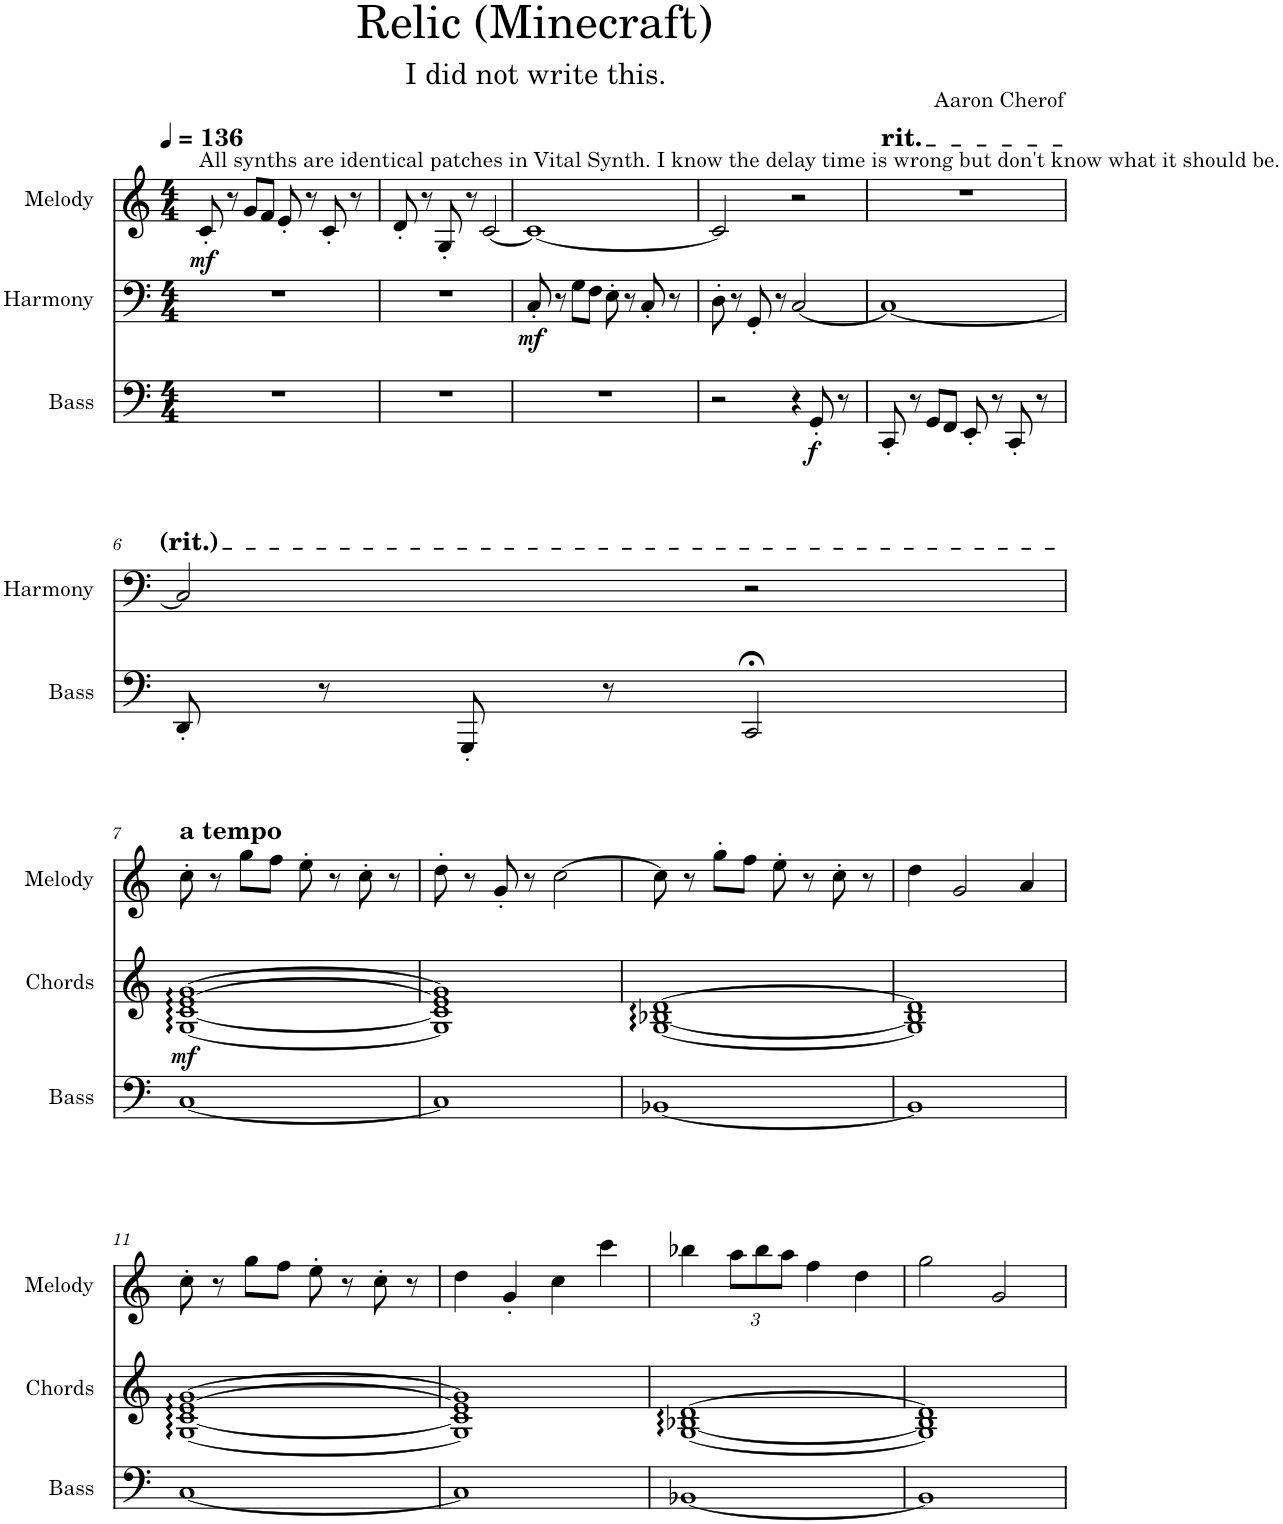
**kern	**dynam	**kern	**dynam	**kern	**dynam	**kern	**dynam
*part4	*part4	*part3	*part3	*part2	*part2	*part1	*part1
*staff4	*staff4	*staff3	*staff3	*staff2	*staff2	*staff1	*staff1
*I"Bass	*	*I"Chords	*	*I"Harmony	*	*I"Melody	*
*I'Bass	*	*I'Chords	*	*I'Harmony	*	*I'Melody	*
*	*	*stria5	*	*	*	*	*
*clefF4	*	*clefG2	*	*clefF4	*	*clefG2	*
*k[]	*	*k[]	*	*k[]	*	*k[]	*
*M4/4	*	*M4/4	*	*M4/4	*	*M4/4	*
*MM136	*	*MM136	*	*MM136	*	*MM136	*
=1	=1	=1	=1	=1	=1	=1	=1
!	!	!	!	!	!	!LO:TX:a:t=All synths are identical patches in Vital Synth. I know the delay time is wrong but don't know what it should be.	!
!	!	!	!	!	!	!	!LO:DY:b
1r	.	1r	.	1r	.	8c'/	mf
.	.	.	.	.	.	8r	.
.	.	.	.	.	.	8g/L	.
.	.	.	.	.	.	8f/J	.
.	.	.	.	.	.	8e'/	.
.	.	.	.	.	.	8r	.
.	.	.	.	.	.	8c'/	.
.	.	.	.	.	.	8r	.
=2	=2	=2	=2	=2	=2	=2	=2
1r	.	1r	.	1r	.	8d'/	.
.	.	.	.	.	.	8r	.
.	.	.	.	.	.	8G'/	.
.	.	.	.	.	.	8r	.
.	.	.	.	.	.	[2c/	.
=3	=3	=3	=3	=3	=3	=3	=3
!	!	!	!	!	!LO:DY:b	!	!
1r	.	1r	.	8C'/	mf	1c_	.
.	.	.	.	8r	.	.	.
.	.	.	.	8G\L	.	.	.
.	.	.	.	8F\J	.	.	.
.	.	.	.	8E'\	.	.	.
.	.	.	.	8r	.	.	.
.	.	.	.	8C'/	.	.	.
.	.	.	.	8r	.	.	.
=4	=4	=4	=4	=4	=4	=4	=4
2r	.	1r	.	8D'\	.	2c/]	.
.	.	.	.	8r	.	.	.
.	.	.	.	8GG'/	.	.	.
.	.	.	.	8r	.	.	.
4r	.	.	.	[2C/	.	2r	.
!	!LO:DY:b	!	!	!	!	!	!
8GG'/	f	.	.	.	.	.	.
8r	.	.	.	.	.	.	.
=5	=5	=5	=5	=5	=5	=5	=5
!	!	!	!	!	!	!LO:TX:a:t=rit.	!
!	!	!	!	!	!	!LO:TX:a:t=rit.	!
8CC'/	.	1r	.	1C_	.	1r	.
8r	.	.	.	.	.	.	.
8GG/L	.	.	.	.	.	.	.
8FF/J	.	.	.	.	.	.	.
8EE'/	.	.	.	.	.	.	.
8r	.	.	.	.	.	.	.
8CC'/	.	.	.	.	.	.	.
8r	.	.	.	.	.	.	.
!!LO:LB:g=z
=6	=6	=6	=6	=6	=6	=6	=6
8DD'/	.	1r	.	2C/]	.	1r	.
8r	.	.	.	.	.	.	.
8GGG'/	.	.	.	.	.	.	.
8r	.	.	.	.	.	.	.
2CC;</	.	.	.	2r	.	.	.
!!LO:LB:g=z
=7	=7	=7	=7	=7	=7	=7	=7
!	!	!	!	!	!	!LO:TX:a:B:t=a tempo	!
!	!	!	!LO:DY:b	!	!	!	!
[1C	.	[1G [1c [1e [1g	mf	1r	.	8cc'\	.
.	.	.	.	.	.	8r	.
.	.	.	.	.	.	8gg\L	.
.	.	.	.	.	.	8ff\J	.
.	.	.	.	.	.	8ee'\	.
.	.	.	.	.	.	8r	.
.	.	.	.	.	.	8cc'\	.
.	.	.	.	.	.	8r	.
=8	=8	=8	=8	=8	=8	=8	=8
1C]	.	1G] 1c] 1e] 1g]	.	1r	.	8dd'\	.
.	.	.	.	.	.	8r	.
.	.	.	.	.	.	8g'/	.
.	.	.	.	.	.	8r	.
.	.	.	.	.	.	[2cc\	.
=9	=9	=9	=9	=9	=9	=9	=9
[1BB-X	.	[1G [1B-X [1d	.	1r	.	8cc\]	.
.	.	.	.	.	.	8r	.
.	.	.	.	.	.	8gg'\L	.
.	.	.	.	.	.	8ff\J	.
.	.	.	.	.	.	8ee'\	.
.	.	.	.	.	.	8r	.
.	.	.	.	.	.	8cc'\	.
.	.	.	.	.	.	8r	.
=10	=10	=10	=10	=10	=10	=10	=10
1BB-]	.	1G] 1B-] 1d]	.	1r	.	4dd\	.
.	.	.	.	.	.	2g/	.
.	.	.	.	.	.	4a/	.
!!LO:LB:g=z
=11	=11	=11	=11	=11	=11	=11	=11
[1C	.	[1G [1c [1e [1g	.	1r	.	8cc'\	.
.	.	.	.	.	.	8r	.
.	.	.	.	.	.	8gg\L	.
.	.	.	.	.	.	8ff\J	.
.	.	.	.	.	.	8ee'\	.
.	.	.	.	.	.	8r	.
.	.	.	.	.	.	8cc'\	.
.	.	.	.	.	.	8r	.
=12	=12	=12	=12	=12	=12	=12	=12
1C]	.	1G] 1c] 1e] 1g]	.	1r	.	4dd\	.
.	.	.	.	.	.	4g'/	.
.	.	.	.	.	.	4cc\	.
.	.	.	.	.	.	4ccc\	.
=13	=13	=13	=13	=13	=13	=13	=13
[1BB-X	.	[1G [1B-X [1d	.	1r	.	4bb-X\	.
*	*	*	*	*	*	*Xbrackettup	*
.	.	.	.	.	.	12aa\L	.
.	.	.	.	.	.	12bb-\	.
.	.	.	.	.	.	12aa\J	.
.	.	.	.	.	.	4ff\	.
.	.	.	.	.	.	4dd\	.
=14	=14	=14	=14	=14	=14	=14	=14
1BB-]	.	1G] 1B-] 1d]	.	1r	.	2gg\	.
.	.	.	.	.	.	2g/	.
=	=	=	=	=	=	=	=
*-	*-	*-	*-	*-	*-	*-	*-
